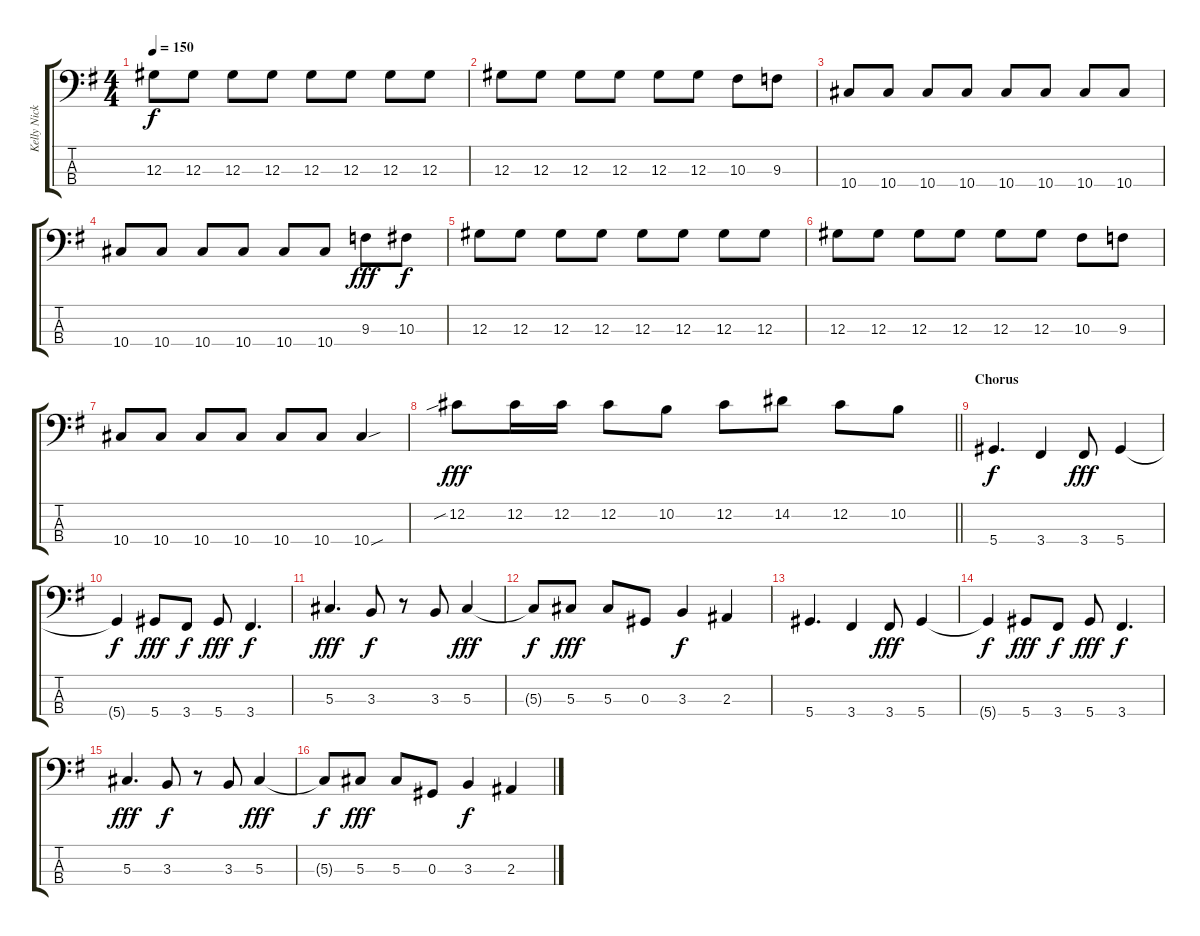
\track ("Kelly Nickels - Bass" "Kelly Nick") {instrument electricbasspick}
\staff {score tabs}
\tuning (Gb2 Db2 Ab1 Eb1) {hide}
\ts (4 4)
\tempo 150
\clef f4
\ks g
12.3.8{dy f} 12.3.8 12.3.8 12.3.8 12.3.8 12.3.8 12.3.8 12.3.8 |
12.3.8 12.3.8 12.3.8 12.3.8 12.3.8 12.3.8 10.3.8 9.3.8 |
10.4.8 10.4.8 10.4.8 10.4.8 10.4.8 10.4.8 10.4.8 10.4.8 |
10.4.8 10.4.8 10.4.8 10.4.8 10.4.8 10.4.8 9.3.8{dy fff} 10.3.8{dy f} |
12.3.8 12.3.8 12.3.8 12.3.8 12.3.8 12.3.8 12.3.8 12.3.8 |
12.3.8 12.3.8 12.3.8 12.3.8 12.3.8 12.3.8 10.3.8 9.3.8 |
10.4.8 10.4.8 10.4.8 10.4.8 10.4.8 10.4.8 10.4{sou}.4 |
\barLineRight lightlight
12.2{sib}.8{dy fff} 12.2.16 12.2.16 12.2.8 10.2.8 12.2.8 14.2.8 12.2.8 10.2.8 |
\section ("" "Chorus")
5.4.4{d dy f} 3.4.4 3.4.8{dy fff} 5.4.4 |
5.4{t}.4{dy f} 5.4.8{dy fff} 3.4.8{dy f} 5.4.8{dy fff} 3.4.4{d dy f} |
5.3.4{d dy fff} 3.3.8{dy f} r.8 3.3.8 5.3.4{dy fff} |
5.3{t}.8{dy f} 5.3.8{dy fff} 5.3.8 0.3.8 3.3.4{dy f} 2.3.4 |
5.4.4{d} 3.4.4 3.4.8{dy fff} 5.4.4 |
5.4{t}.4{dy f} 5.4.8{dy fff} 3.4.8{dy f} 5.4.8{dy fff} 3.4.4{d dy f} |
5.3.4{d dy fff} 3.3.8{dy f} r.8 3.3.8 5.3.4{dy fff} |
5.3{t}.8{dy f} 5.3.8{dy fff} 5.3.8 0.3.8 3.3.4{dy f} 2.3.4
